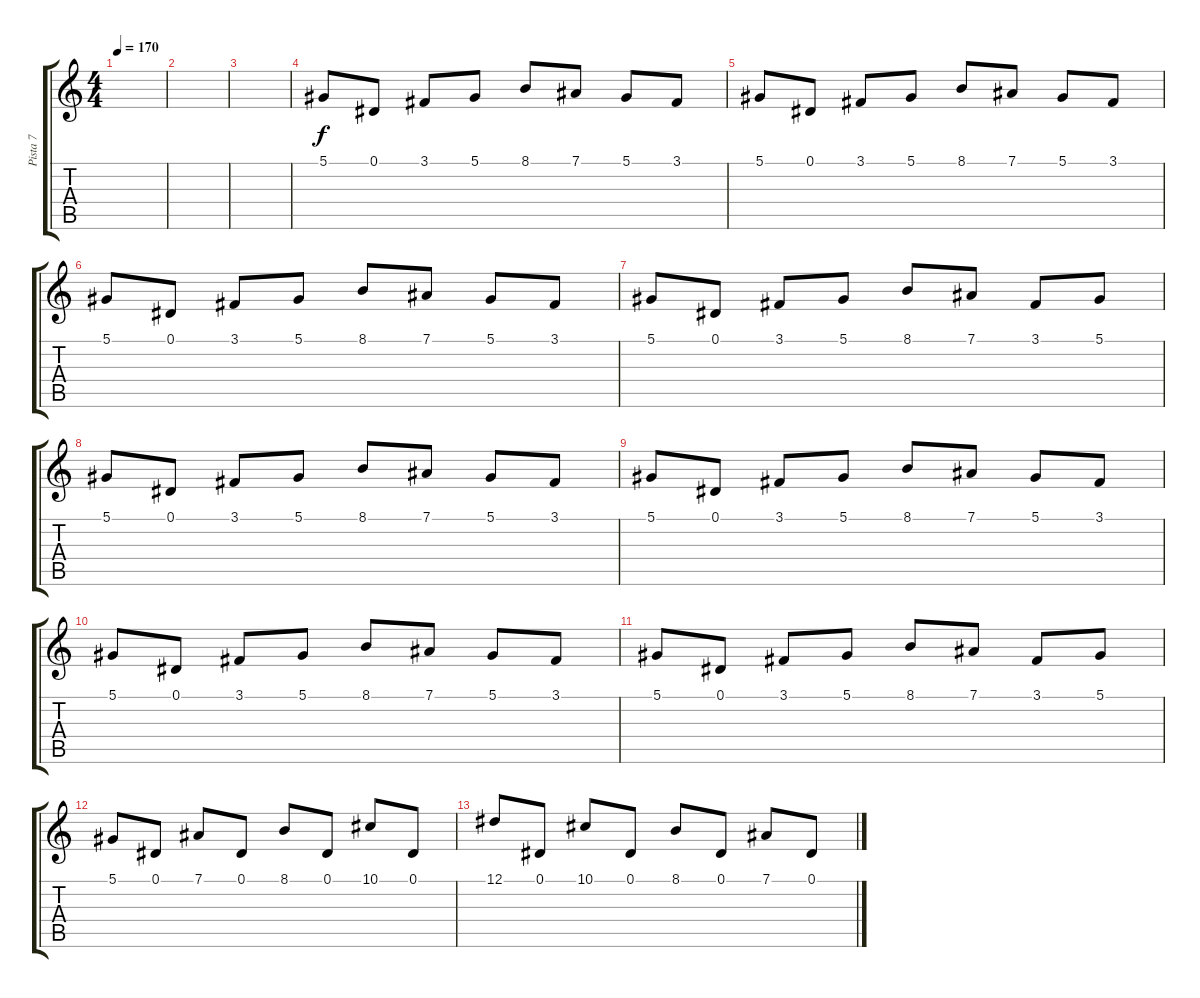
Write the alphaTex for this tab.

\track ("Pista 7" "Pista 7") {instrument stringensemble1}
\staff {score tabs}
\tuning (Eb4 Bb3 Gb3 Db3 Ab2 Eb2) {hide}
\ts (4 4)
\tempo 170
\clef g2
\ks c
|
|
|
5.1.8{instrument brightacousticpiano} 0.1.8 3.1.8 5.1.8 8.1.8 7.1.8 5.1.8 3.1.8 |
5.1.8 0.1.8 3.1.8 5.1.8 8.1.8 7.1.8 5.1.8 3.1.8 |
5.1.8 0.1.8 3.1.8 5.1.8 8.1.8 7.1.8 5.1.8 3.1.8 |
5.1.8 0.1.8 3.1.8 5.1.8 8.1.8 7.1.8 3.1.8 5.1.8 |
5.1.8{instrument brightacousticpiano} 0.1.8 3.1.8 5.1.8 8.1.8 7.1.8 5.1.8 3.1.8 |
5.1.8 0.1.8 3.1.8 5.1.8 8.1.8 7.1.8 5.1.8 3.1.8 |
5.1.8 0.1.8 3.1.8 5.1.8 8.1.8 7.1.8 5.1.8 3.1.8 |
5.1.8 0.1.8 3.1.8 5.1.8 8.1.8 7.1.8 3.1.8 5.1.8 |
5.1.8 0.1.8 7.1.8 0.1.8 8.1.8 0.1.8 10.1.8 0.1.8 |
12.1.8 0.1.8 10.1.8 0.1.8 8.1.8 0.1.8 7.1.8 0.1.8
